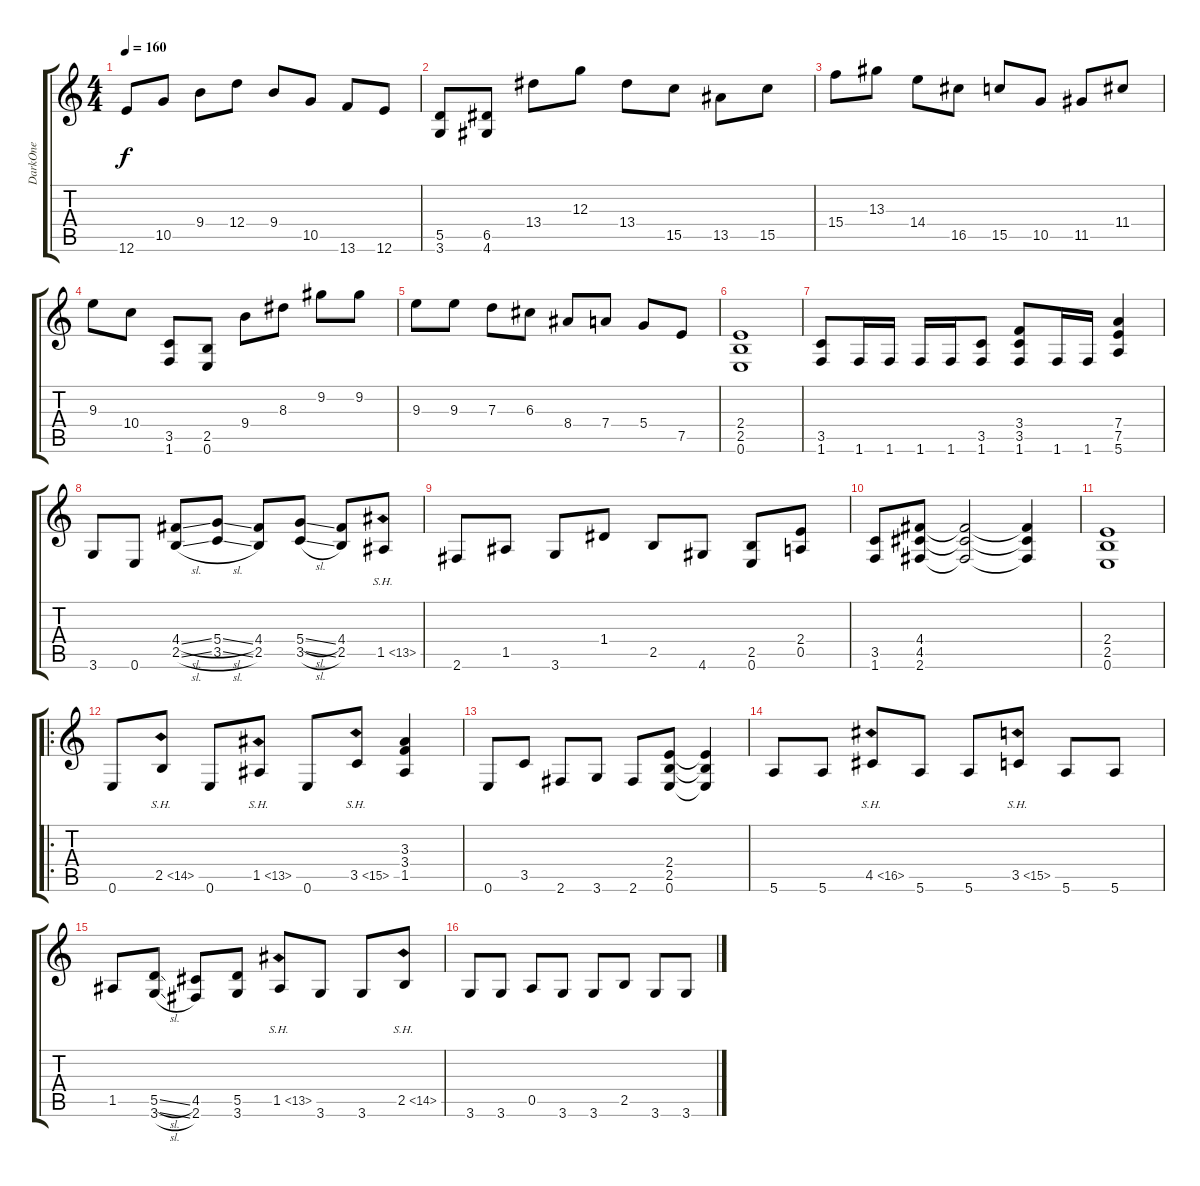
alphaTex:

\track ("DarkOne" "DarkOne") {instrument distortionguitar}
\staff {score tabs}
\tuning (E4 B3 G3 D3 A2 E2) {hide}
\ts (4 4)
\tempo 160
\clef g2
\ks c
12.6.8{dy f} 10.5.8 9.4.8 12.4.8 9.4.8 10.5.8 13.6.8 12.6.8 |
(5.5 3.6).8 (6.5 4.6).8 13.4.8 12.3.8 13.4.8 15.5.8 13.5.8 15.5.8 |
15.4.8 13.3.8 14.4.8 16.5.8 15.5.8 10.5.8 11.5.8 11.4.8 |
9.3.8 10.4.8 (3.5 1.6).8 (2.5 0.6).8 9.4.8 8.3.8 9.2.8 9.2.8 |
9.3.8 9.3.8 7.3.8 6.3.8 8.4.8 7.4.8 5.4.8 7.5.8 |
(2.4 2.5 0.6).1 |
(3.5 1.6).8 1.6.16 1.6.16 1.6.16 1.6.16 (3.5 1.6).8 (3.4 3.5 1.6).8 1.6.16 1.6.16 (7.4 7.5 5.6).4 |
3.6.8 0.6.8 (4.4{sl} 2.5{sl}).8 (5.4{sl} 3.5{sl}).8 (4.4 2.5).8 (5.4{sl} 3.5{sl}).8 (4.4 2.5).8 1.5{sh 12}.8 |
2.6.8 1.5.8 3.6.8 1.4.8 2.5.8 4.6.8 (2.5 0.6).8 (2.4 0.5).8 |
(3.5 1.6).8 (4.4 4.5 2.6).8 (4.4{t} 4.5{t} 2.6{t}).2 (4.4{t} 4.5{t} 2.6{t}).4 |
(2.4 2.5 0.6).1 |
\ro
0.6.8 2.5{sh 12}.8 0.6.8 1.5{sh 12}.8 0.6.8 3.5{sh 12}.8 (3.3 3.4 1.5).4 |
0.6.8 3.5.8 2.6.8 3.6.8 2.6.8 (2.4 2.5 0.6).8 (2.4{t} 2.5{t} 0.6{t}).4 |
5.6.8 5.6.8 4.5{sh 12}.8 5.6.8 5.6.8 3.5{sh 12}.8 5.6.8 5.6.8 |
1.5.8 (5.5{sl} 3.6{sl}).8 (4.5 2.6).8 (5.5 3.6).8 1.5{sh 12}.8 3.6.8 3.6.8 2.5{sh 12}.8 |
3.6.8 3.6.8 0.5.8 3.6.8 3.6.8 2.5.8 3.6.8 3.6.8
